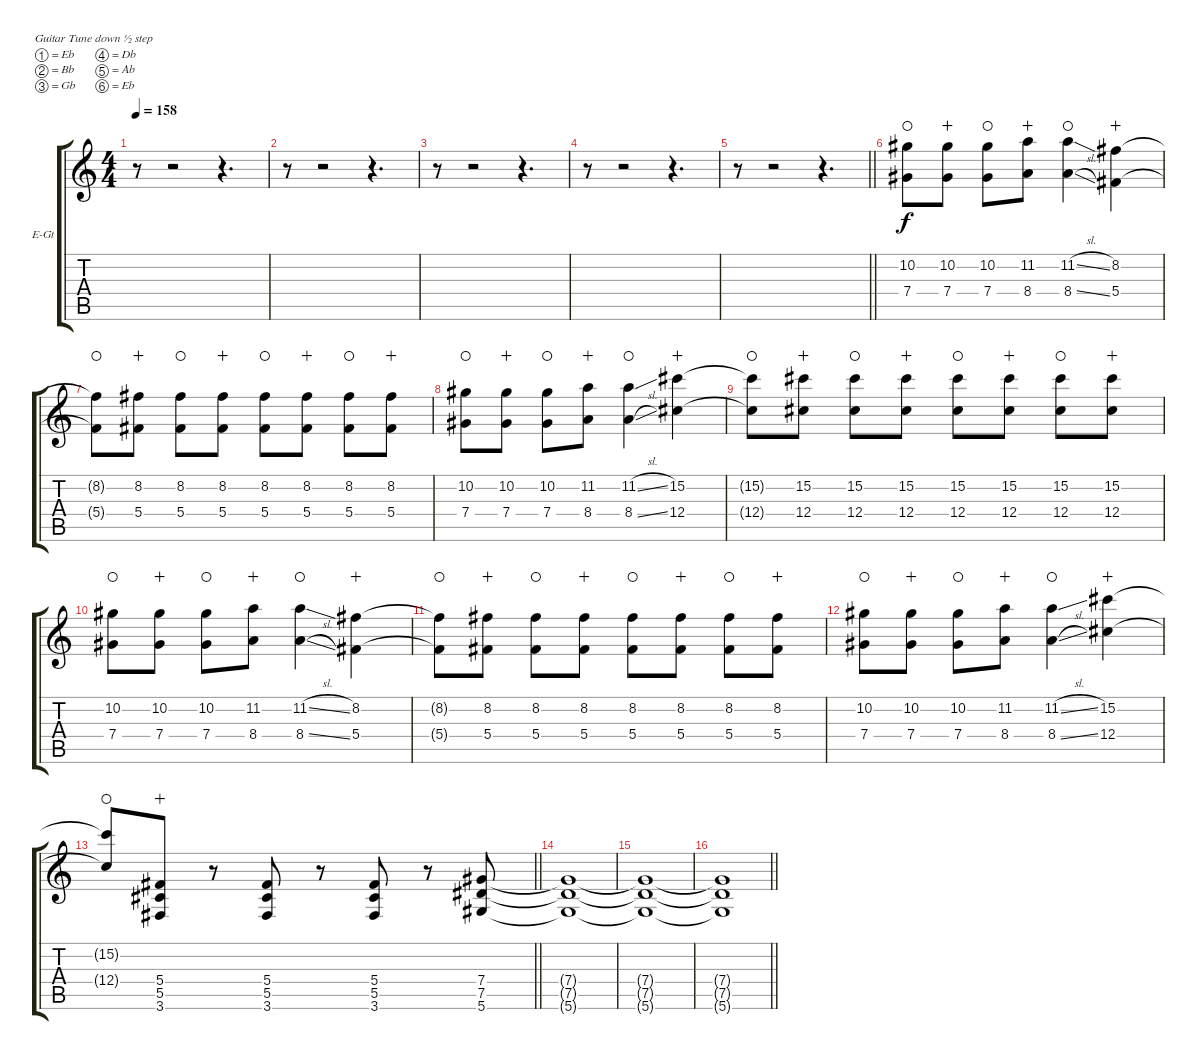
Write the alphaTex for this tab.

\bracketExtendMode groupsimilarinstruments
\firstSystemTrackNameOrientation horizontal
\otherSystemsTrackNameOrientation horizontal
\track ("Guitar 3" "E-Gt") {instrument distortionguitar}
\staff {score tabs}
\tuning (Eb4 Bb3 Gb3 Db3 Ab2 Eb2)
\ts (4 4)
\tempo 158
\clef g2
\ks c
r.8{dy f} r.2 r.4{d} |
r.8 r.2 r.4{d} |
r.8 r.2 r.4{d} |
r.8 r.2 r.4{d} |
\barLineRight lightlight
r.8 r.2 r.4{d} |
\section ("" "")
(10.2 7.4).8{waho} (10.2 7.4).8{wahc} (10.2 7.4).8{waho} (11.2 8.4).8{wahc} (11.2{sl} 8.4{sl}).4{waho} (8.2 5.4).4{wahc} |
(8.2{t} 5.4{t}).8{waho} (8.2 5.4).8{wahc} (8.2 5.4).8{waho} (8.2 5.4).8{wahc} (8.2 5.4).8{waho} (8.2 5.4).8{wahc} (8.2 5.4).8{waho} (8.2 5.4).8{wahc} |
(10.2 7.4).8{waho} (10.2 7.4).8{wahc} (10.2 7.4).8{waho} (11.2 8.4).8{wahc} (11.2{sl} 8.4{sl}).4{waho} (15.2 12.4).4{wahc} |
(15.2{t} 12.4{t}).8{waho} (15.2 12.4).8{wahc} (15.2 12.4).8{waho} (15.2 12.4).8{wahc} (15.2 12.4).8{waho} (15.2 12.4).8{wahc} (15.2 12.4).8{waho} (15.2 12.4).8{wahc} |
(10.2 7.4).8{waho} (10.2 7.4).8{wahc} (10.2 7.4).8{waho} (11.2 8.4).8{wahc} (11.2{sl} 8.4{sl}).4{waho} (8.2 5.4).4{wahc} |
(8.2{t} 5.4{t}).8{waho} (8.2 5.4).8{wahc} (8.2 5.4).8{waho} (8.2 5.4).8{wahc} (8.2 5.4).8{waho} (8.2 5.4).8{wahc} (8.2 5.4).8{waho} (8.2 5.4).8{wahc} |
(10.2 7.4).8{waho} (10.2 7.4).8{wahc} (10.2 7.4).8{waho} (11.2 8.4).8{wahc} (11.2{sl} 8.4{sl}).4{waho} (15.2 12.4).4{wahc} |
\barLineRight lightlight
(15.2{t} 12.4{t}).8{waho} (5.4 5.5 3.6).8{wahc} r.8 (5.4 5.5 3.6).8 r.8 (5.4 5.5 3.6).8 r.8 (7.4 7.5 5.6).8 |
\section ("" "")
(7.4{t} 7.5{t} 5.6{t}).1 |
(7.4{t} 7.5{t} 5.6{t}).1 |
\barLineRight lightlight
(7.4{t} 7.5{t} 5.6{t}).1
